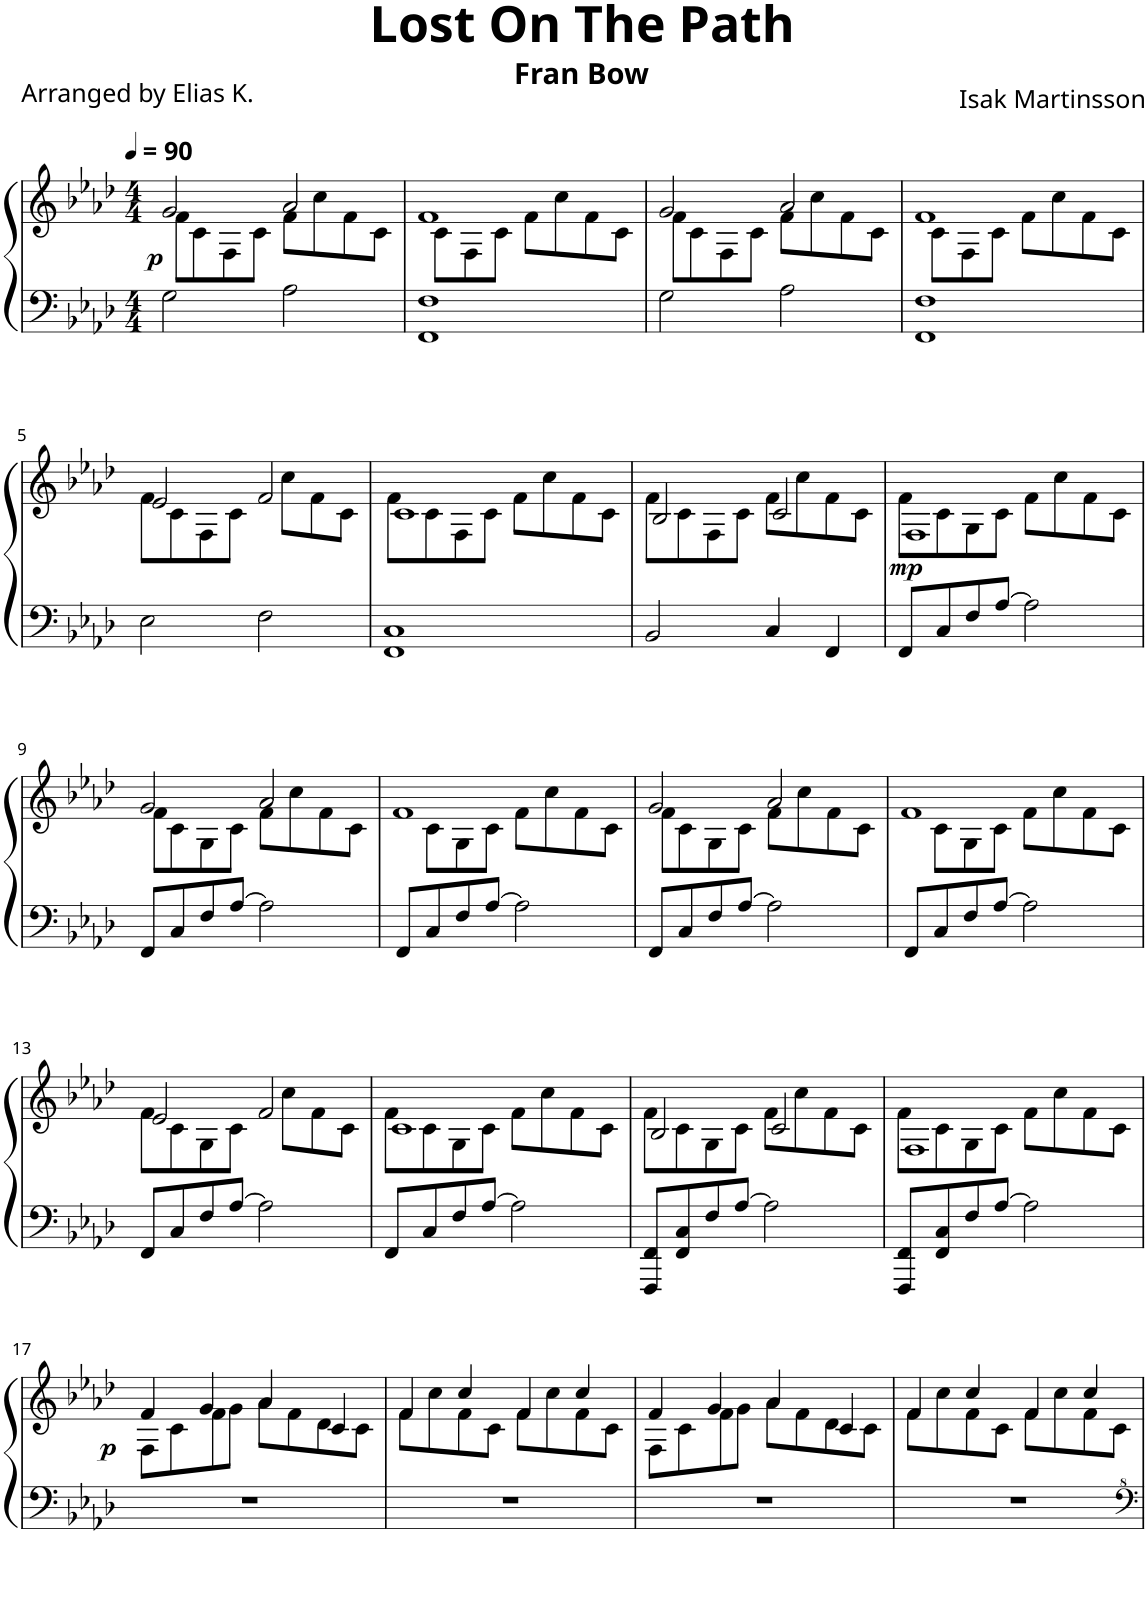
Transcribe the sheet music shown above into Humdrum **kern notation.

**kern	**kern	**dynam
*part1	*part1	*part1
*staff2	*staff1	*staff1/2
*I"Klavier	*	*
*I'Klav.	*	*
*clefF4	*clefG2	*
*k[b-e-a-d-]	*k[b-e-a-d-]	*
*M4/4	*M4/4	*
*MM90	*MM90	*
=1	=1	=1
*	*^	*
!	!	!	!LO:DY:b
2G\	2g/	8f\L	p
.	.	8c\	.
.	.	8F\	.
.	.	8c\J	.
2A-\	2a-/	8f\L	.
.	.	8cc\	.
.	.	8f\	.
.	.	8c\J	.
=2	=2	=2	=2
1FF 1F	1f	8ryy	.
.	.	8c\L	.
.	.	8F\	.
.	.	8c\J	.
.	.	8f\L	.
.	.	8cc\	.
.	.	8f\	.
.	.	8c\J	.
=3	=3	=3	=3
2G\	2g/	8f\L	.
.	.	8c\	.
.	.	8F\	.
.	.	8c\J	.
2A-\	2a-/	8f\L	.
.	.	8cc\	.
.	.	8f\	.
.	.	8c\J	.
=4	=4	=4	=4
1FF 1F	1f	8ryy	.
.	.	8c\L	.
.	.	8F\	.
.	.	8c\J	.
.	.	8f\L	.
.	.	8cc\	.
.	.	8f\	.
.	.	8c\J	.
!!LO:LB:g=z	!!
=5	=5	=5	=5
2E-\	2e-/	8f\L	.
.	.	8c\	.
.	.	8F\	.
.	.	8c\J	.
2F\	2f/	8ryy	.
.	.	8cc\L	.
.	.	8f\	.
.	.	8c\J	.
=6	=6	=6	=6
1FF 1C	1c	8f\L	.
.	.	8c\	.
.	.	8F\	.
.	.	8c\J	.
.	.	8f\L	.
.	.	8cc\	.
.	.	8f\	.
.	.	8c\J	.
=7	=7	=7	=7
2BB-/	2B-/	8f\L	.
.	.	8c\	.
.	.	8F\	.
.	.	8c\J	.
4C/	2c/	8f\L	.
.	.	8cc\	.
4FF/	.	8f\	.
.	.	8c\J	.
=8	=8	=8	=8
!	!	!	!LO:DY:b
8FF/L	1F	8f\L	mp
8C/	.	8c\	.
8F/	.	8G\	.
[8A-/J	.	8c\J	.
2A-\]	.	8f\L	.
.	.	8cc\	.
.	.	8f\	.
.	.	8c\J	.
!!LO:LB:g=z	!!
=9	=9	=9	=9
8FF/L	2g/	8f\L	.
8C/	.	8c\	.
8F/	.	8G\	.
[8A-/J	.	8c\J	.
2A-\]	2a-/	8f\L	.
.	.	8cc\	.
.	.	8f\	.
.	.	8c\J	.
=10	=10	=10	=10
8FF/L	1f	8ryy	.
8C/	.	8c\L	.
8F/	.	8G\	.
[8A-/J	.	8c\J	.
2A-\]	.	8f\L	.
.	.	8cc\	.
.	.	8f\	.
.	.	8c\J	.
=11	=11	=11	=11
8FF/L	2g/	8f\L	.
8C/	.	8c\	.
8F/	.	8G\	.
[8A-/J	.	8c\J	.
2A-\]	2a-/	8f\L	.
.	.	8cc\	.
.	.	8f\	.
.	.	8c\J	.
=12	=12	=12	=12
8FF/L	1f	8ryy	.
8C/	.	8c\L	.
8F/	.	8G\	.
[8A-/J	.	8c\J	.
2A-\]	.	8f\L	.
.	.	8cc\	.
.	.	8f\	.
.	.	8c\J	.
!!LO:LB:g=z	!!
=13	=13	=13	=13
8FF/L	2e-/	8f\L	.
8C/	.	8c\	.
8F/	.	8G\	.
[8A-/J	.	8c\J	.
2A-\]	2f/	8ryy	.
.	.	8cc\L	.
.	.	8f\	.
.	.	8c\J	.
=14	=14	=14	=14
8FF/L	1c	8f\L	.
8C/	.	8c\	.
8F/	.	8G\	.
[8A-/J	.	8c\J	.
2A-\]	.	8f\L	.
.	.	8cc\	.
.	.	8f\	.
.	.	8c\J	.
=15	=15	=15	=15
8FFF/ 8FF/L	2B-/	8f\L	.
8FF/ 8C/	.	8c\	.
8F/	.	8G\	.
[8A-/J	.	8c\J	.
2A-\]	2c/	8f\L	.
.	.	8cc\	.
.	.	8f\	.
.	.	8c\J	.
=16	=16	=16	=16
8FFF/ 8FF/L	1F	8f\L	.
8FF/ 8C/	.	8c\	.
8F/	.	8G\	.
[8A-/J	.	8c\J	.
2A-\]	.	8f\L	.
.	.	8cc\	.
.	.	8f\	.
.	.	8c\J	.
!!LO:LB:g=z	!!
=17	=17	=17	=17
!	!	!	!LO:DY:b
1r	4f/	8F\L	p
.	.	8c\	.
.	4g/	8f\	.
.	.	8g\J	.
.	4a-/	8a-\L	.
.	.	8f\	.
.	4c/	8d-\	.
.	.	8c\J	.
=18	=18	=18	=18
1r	4f/	8f\L	.
.	.	8cc\	.
.	4cc/	8f\	.
.	.	8c\J	.
.	4f/	8f\L	.
.	.	8cc\	.
.	4cc/	8f\	.
.	.	8c\J	.
=19	=19	=19	=19
1r	4f/	8F\L	.
.	.	8c\	.
.	4g/	8f\	.
.	.	8g\J	.
.	4a-/	8a-\L	.
.	.	8f\	.
.	4c/	8d-\	.
.	.	8c\J	.
=20	=20	=20	=20
1r	4f/	8f\L	.
.	.	8cc\	.
.	4cc/	8f\	.
.	.	8c\J	.
.	4f/	8f\L	.
.	.	8cc\	.
.	4cc/	8f\	.
.	.	8c\J	.
*	*v	*v	*
=	=	=
*-	*-	*-
